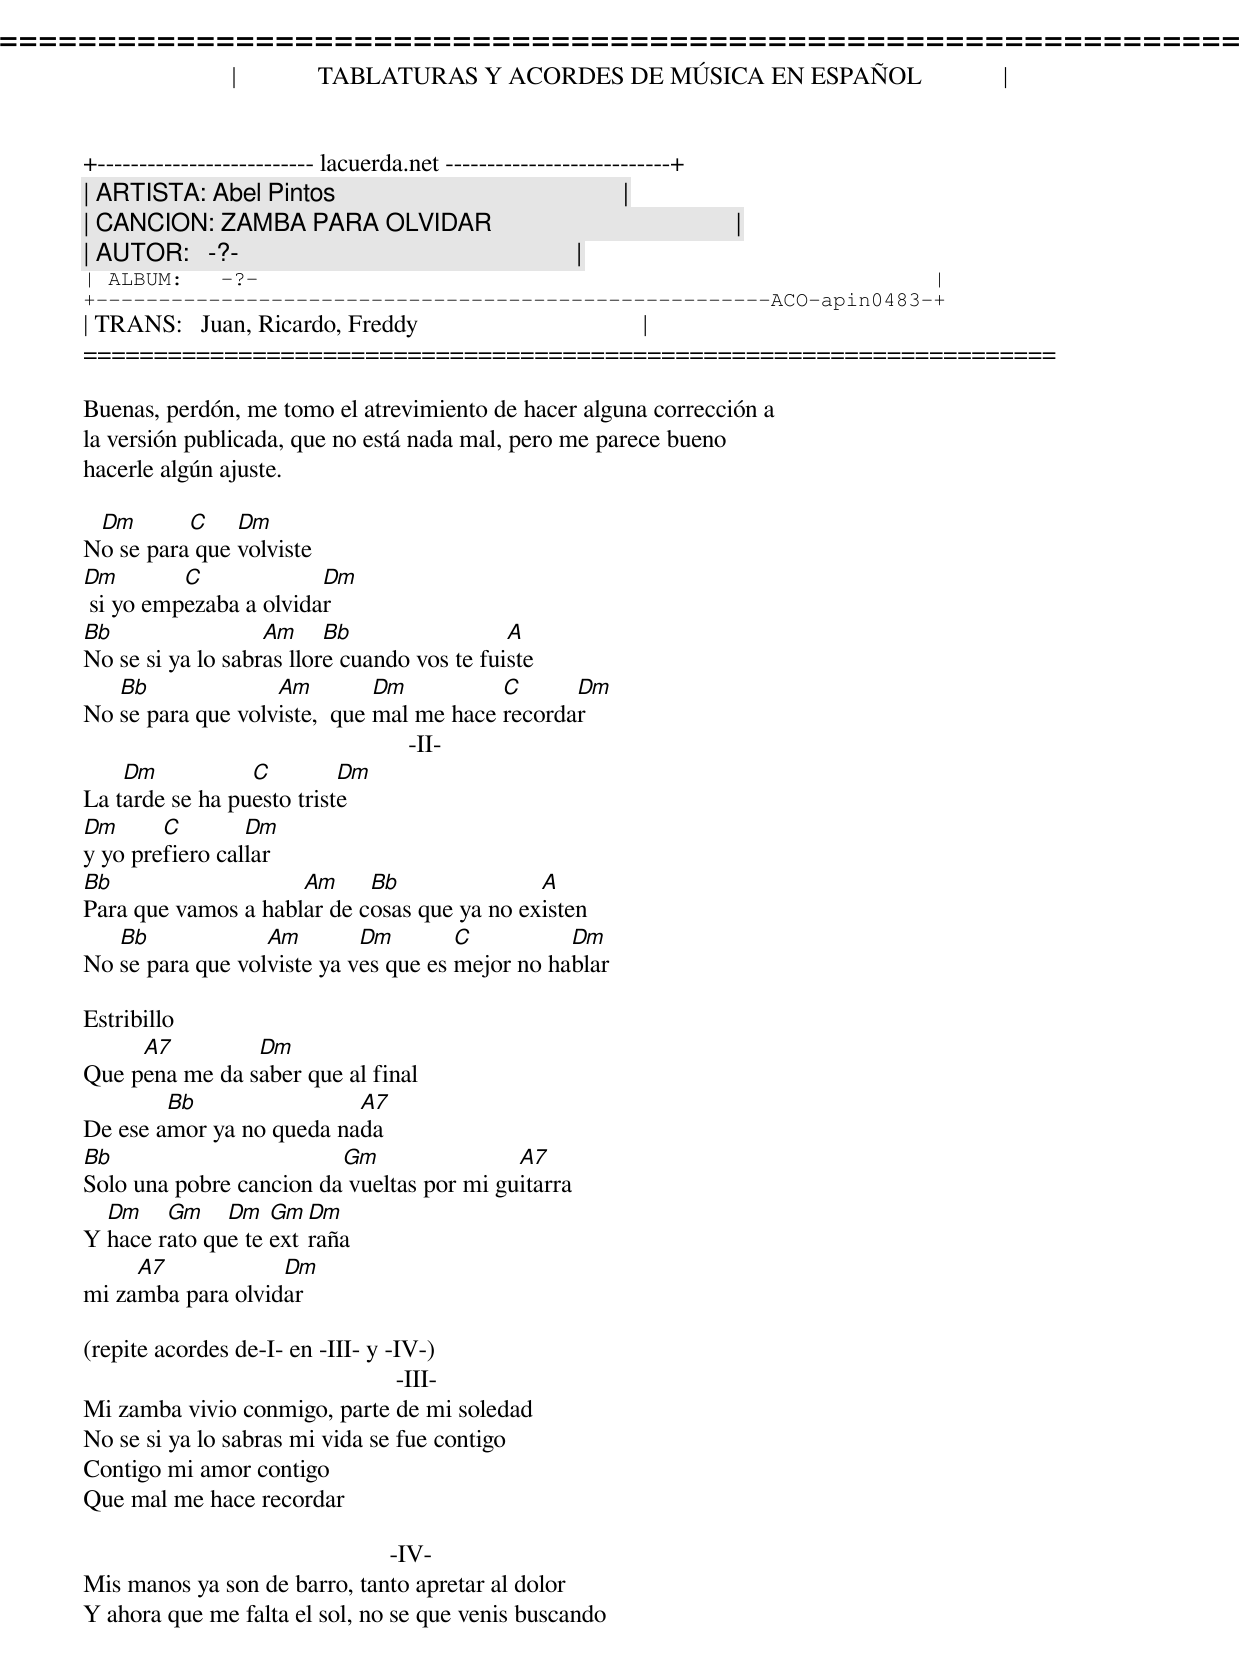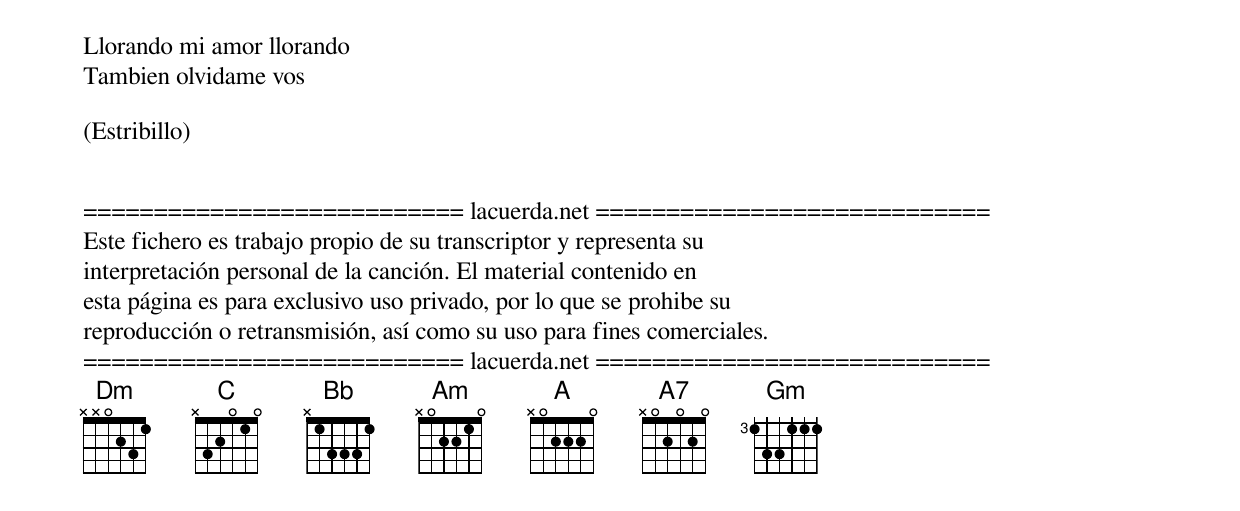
=====================================================================
|             TABLATURAS Y ACORDES DE MÚSICA EN ESPAÑOL             |
+-------------------------- lacuerda.net ---------------------------+
| ARTISTA: Abel Pintos                                              |
| CANCION: ZAMBA PARA OLVIDAR                                       |
| AUTOR:   -?-                                                      |
| ALBUM:   -?-                                                      |
+------------------------------------------------------ACO-apin0483-+
| TRANS:   Juan, Ricardo, Freddy                                    |
=====================================================================

Buenas, perdón, me tomo el atrevimiento de hacer alguna corrección a
la versión publicada, que no está nada mal, pero me parece bueno
hacerle algún ajuste.

 Dm       C    Dm
No se para que volviste
Dm        C             Dm
 si yo empezaba a olvidar
Bb                 Am     Bb                 A
No se si ya lo sabras llore cuando vos te fuiste
   Bb              Am         Dm          C      Dm
No se para que volviste,  que mal me hace recordar
                                                    -II-
    Dm           C         Dm
La tarde se ha puesto triste
Dm      C        Dm
y yo prefiero callar
Bb                   Am     Bb               A
Para que vamos a hablar de cosas que ya no existen
   Bb             Am        Dm        C          Dm
No se para que volviste ya ves que es mejor no hablar

Estribillo
     A7         Dm
Que pena me da saber que al final
        Bb                A7
De ese amor ya no queda nada
Bb                       Gm                A7
Solo una pobre cancion da vueltas por mi guitarra
  Dm    Gm    Dm   Gm Dm
Y hace rato que te extraña
     A7            Dm
mi zamba para olvidar

(repite acordes de-I- en -III- y -IV-)
                                                  -III-
Mi zamba vivio conmigo, parte de mi soledad
No se si ya lo sabras mi vida se fue contigo
Contigo mi amor contigo
Que mal me hace recordar

                                                 -IV-
Mis manos ya son de barro, tanto apretar al dolor
Y ahora que me falta el sol, no se que venis buscando
Llorando mi amor llorando
Tambien olvidame vos

(Estribillo)


=========================== lacuerda.net ============================
Este fichero es trabajo propio de su transcriptor y representa su
interpretación personal de la canción. El material contenido en
esta página es para exclusivo uso privado, por lo que se prohibe su
reproducción o retransmisión, así como su uso para fines comerciales.
=========================== lacuerda.net ============================
